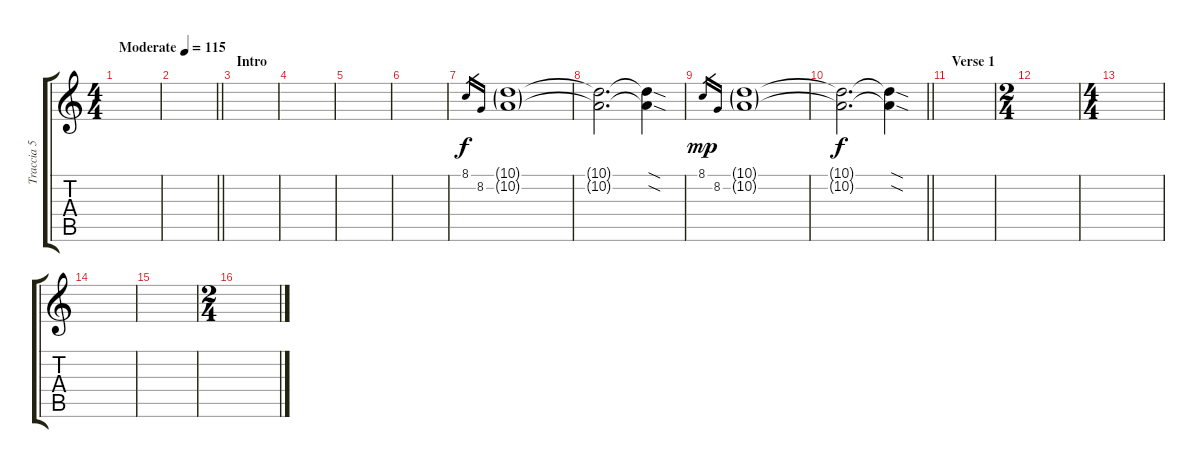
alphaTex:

\track ("Traccia 5" "Traccia 5") {instrument rockorgan}
\staff {score tabs}
\tuning (E4 B3 G3 D3 A2 E2) {hide}
\ts (4 4)
\tempo (115 "Moderate")
\clef g2
\ks c
|
\barLineRight lightlight
|
\section ("" "Intro")
|
|
|
|
8.1.16{gr} 8.2.16{gr} (10.1{g} 10.2{g}).1 |
(10.1{t} 10.2{t}).2{d dy f} (10.1{sod t} 10.2{sod t}).4 |
8.1.16{gr dy mp} 8.2.16{gr} (10.1{g} 10.2{g}).1 |
\barLineRight lightlight
(10.1{t} 10.2{t}).2{d dy f} (10.1{sod t} 10.2{sod t}).4 |
\section ("" "Verse 1")
|
\ts (2 4)
|
\ts (4 4)
|
|
|
\ts (2 4)
